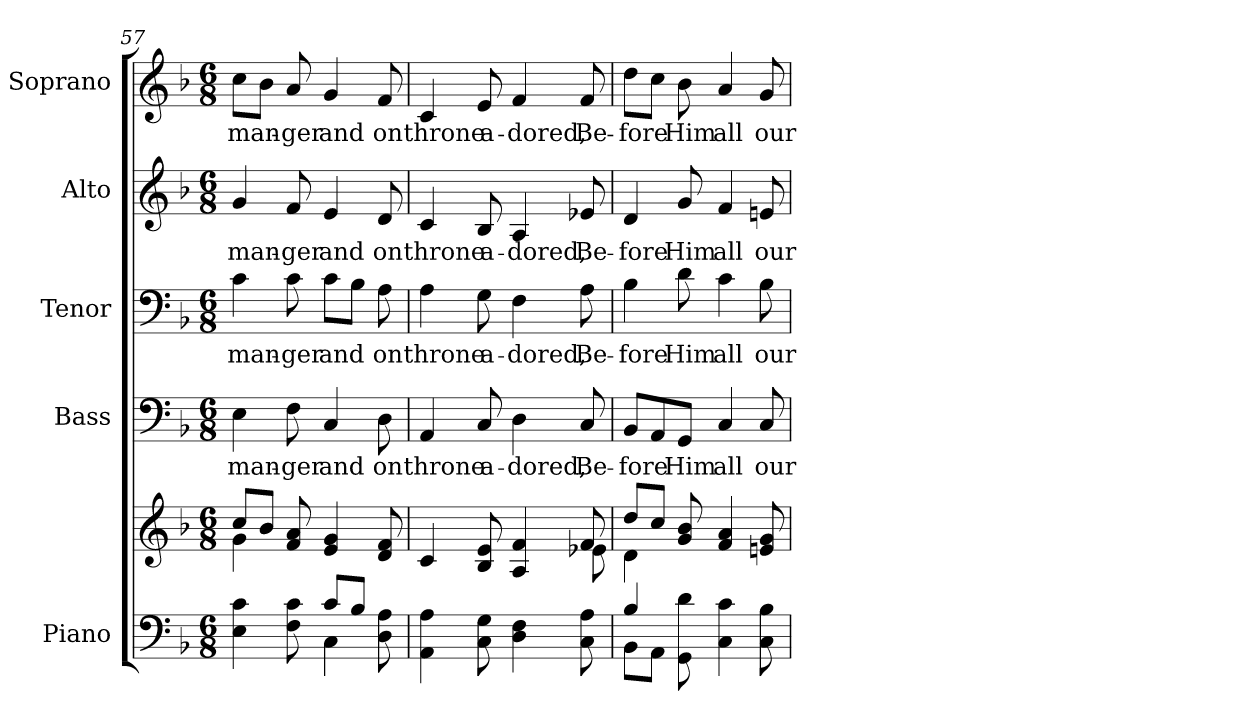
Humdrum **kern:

**kern	**kern	**kern	**text	**kern	**text	**kern	**text	**kern	**text
*part5	*part5	*part4	*part4	*part3	*part3	*part2	*part2	*part1	*part1
*staff6	*staff5	*staff4	*staff4	*staff3	*staff3	*staff2	*staff2	*staff1	*staff1
*I"Piano	*	*I"Bass	*	*I"Tenor	*	*I"Alto	*	*I"Soprano	*
*I'Pno.	*	*I'B.	*	*I'T.	*	*I'A.	*	*I'S.	*
*clefF4	*clefG2	*clefF4	*	*clefF4	*	*clefG2	*	*clefG2	*
*k[b-]	*k[b-]	*k[b-]	*	*k[b-]	*	*k[b-]	*	*k[b-]	*
*F:	*F:	*F:	*	*F:	*	*F:	*	*F:	*
*M6/8	*M6/8	*M6/8	*	*M6/8	*	*M6/8	*	*M6/8	*
=57	=57	=57	=57	=57	=57	=57	=57	=57	=57
*^	*^	*	*	*	*	*	*	*	*
!	!	!	!	!	!LO:LY:b:color=#000000	!	!	!	!	!	!
!	!	!	!	!	!	!	!LO:LY:b:color=#000000	!	!	!	!
!	!	!	!	!	!	!	!	!	!LO:LY:b:color=#000000	!	!
!	!	!	!	!	!	!	!	!	!	!	!LO:LY:b:color=#000000
4Ei\ 4ci	4.ryy	8cci/L	4gi\	4Ei\	man-	4ci\	man-	4gi/	man-	8cci\L	man-
.	.	8b-i/J	.	.	.	.	.	.	.	8b-i\J	.
!	!	!	!	!	!LO:LY:b:color=#000000	!	!	!	!	!	!
!	!	!	!	!	!	!	!LO:LY:b:color=#000000	!	!	!	!
!	!	!	!	!	!	!	!	!	!LO:LY:b:color=#000000	!	!
!	!	!	!	!	!	!	!	!	!	!	!LO:LY:b:color=#000000
8Fi\ 8ci	.	8fi/ 8ai	8ryy	8Fi\	-ger	8ci\	-ger	8fi/	-ger	8ai/	-ger
!	!	!	!	!	!LO:LY:b:color=#000000	!	!	!	!	!	!
!	!	!	!	!	!	!	!LO:LY:b:color=#000000	!	!	!	!
!	!	!	!	!	!	!	!	!	!LO:LY:b:color=#000000	!	!
!	!	!	!	!	!	!	!	!	!	!	!LO:LY:b:color=#000000
8ci/L	4Ci\	4ei/ 4gi	4.ryy	4Ci/	and	8ci\L	and	4ei/	and	4gi/	and
8B-i/J	.	.	.	.	.	8B-i\J	.	.	.	.	.
!	!	!	!	!	!LO:LY:b:color=#000000	!	!	!	!	!	!
!	!	!	!	!	!	!	!LO:LY:b:color=#000000	!	!	!	!
!	!	!	!	!	!	!	!	!	!LO:LY:b:color=#000000	!	!
!	!	!	!	!	!	!	!	!	!	!	!LO:LY:b:color=#000000
8Di\ 8Ai	8ryy	8di/ 8fi	.	8Di\	on	8Ai\	on	8di/	on	8fi/	on
*v	*v	*	*	*	*	*	*	*	*	*	*
!!LO:PB:g=z
=58	=58	=58	=58	=58	=58	=58	=58	=58	=58	=58
*^	*	*	*	*	*	*	*	*	*	*
!	!	!	!	!	!LO:LY:b:color=#000000	!	!	!	!	!	!
*v	*v	*	*	*	*	*	*	*	*	*	*
*^	*	*	*	*	*	*	*	*	*	*
!	!	!	!	!	!	!	!LO:LY:b:color=#000000	!	!	!	!
*v	*v	*	*	*	*	*	*	*	*	*	*
*^	*	*	*	*	*	*	*	*	*	*
!	!	!	!	!	!	!	!	!	!LO:LY:b:color=#000000	!	!
*v	*v	*	*	*	*	*	*	*	*	*	*
*^	*	*	*	*	*	*	*	*	*	*
!	!	!	!	!	!	!	!	!	!	!	!LO:LY:b:color=#000000
*v	*v	*	*	*	*	*	*	*	*	*	*
4AAi\ 4Ai	4ci/	4.ryy	4AAi/	throne	4Ai\	throne	4ci/	throne	4ci/	throne
!	!	!	!	!LO:LY:b:color=#000000	!	!	!	!	!	!
!	!	!	!	!	!	!LO:LY:b:color=#000000	!	!	!	!
!	!	!	!	!	!	!	!	!LO:LY:b:color=#000000	!	!
!	!	!	!	!	!	!	!	!	!	!LO:LY:b:color=#000000
8Ci\ 8Gi	8B-i/ 8ei	.	8Ci/	a-	8Gi\	a-	8B-i/	a-	8ei/	a-
!	!	!	!	!LO:LY:b:color=#000000	!	!	!	!	!	!
!	!	!	!	!	!	!LO:LY:b:color=#000000	!	!	!	!
!	!	!	!	!	!	!	!	!LO:LY:b:color=#000000	!	!
!	!	!	!	!	!	!	!	!	!	!LO:LY:b:color=#000000
4Di\ 4Fi	4Ai/ 4fi	8ryy	4Di\	-dored,	4Fi\	-dored,	4Ai/	-dored,	4fi/	-dored,
.	.	8ryy	.	.	.	.	.	.	.	.
!	!	!	!	!LO:LY:b:color=#000000	!	!	!	!	!	!
!	!	!	!	!	!	!LO:LY:b:color=#000000	!	!	!	!
!	!	!	!	!	!	!	!	!LO:LY:b:color=#000000	!	!
!	!	!	!	!	!	!	!	!	!	!LO:LY:b:color=#000000
8Ci\ 8Ai	8fi/	8e-Xi\	8Ci/	Be-	8Ai\	Be-	8e-Xi/	Be-	8fi/	Be-
=59	=59	=59	=59	=59	=59	=59	=59	=59	=59	=59
*^	*	*	*	*	*	*	*	*	*	*
!	!	!	!	!	!LO:LY:b:color=#000000	!	!	!	!	!	!
!	!	!	!	!	!	!	!LO:LY:b:color=#000000	!	!	!	!
!	!	!	!	!	!	!	!	!	!LO:LY:b:color=#000000	!	!
!	!	!	!	!	!	!	!	!	!	!	!LO:LY:b:color=#000000
4B-i/	8BB-i\L	8ddi/L	4di\	8BB-i/L	-fore	4B-i\	-fore	4di/	-fore	8ddi\L	-fore
.	8AAi\J	8cci/J	.	8AAi/	.	.	.	.	.	8cci\J	.
!	!	!	!	!	!LO:LY:b:color=#000000	!	!	!	!	!	!
!	!	!	!	!	!	!	!LO:LY:b:color=#000000	!	!	!	!
!	!	!	!	!	!	!	!	!	!LO:LY:b:color=#000000	!	!
!	!	!	!	!	!	!	!	!	!	!	!LO:LY:b:color=#000000
8GGi\ 8di	8ryy	8gi/ 8b-i	8ryy	8GGi/J	Him	8di\	Him	8gi/	Him	8b-i\	Him
!	!	!	!	!	!LO:LY:b:color=#000000	!	!	!	!	!	!
!	!	!	!	!	!	!	!LO:LY:b:color=#000000	!	!	!	!
!	!	!	!	!	!	!	!	!	!LO:LY:b:color=#000000	!	!
!	!	!	!	!	!	!	!	!	!	!	!LO:LY:b:color=#000000
4Ci\ 4ci	4.ryy	4fi/ 4ai	4.ryy	4Ci/	all	4ci\	all	4fi/	all	4ai/	all
!	!	!	!	!	!LO:LY:b:color=#000000	!	!	!	!	!	!
!	!	!	!	!	!	!	!LO:LY:b:color=#000000	!	!	!	!
!	!	!	!	!	!	!	!	!	!LO:LY:b:color=#000000	!	!
!	!	!	!	!	!	!	!	!	!	!	!LO:LY:b:color=#000000
8Ci\ 8B-i	.	8eni/ 8gi	.	8Ci/	our	8B-i\	our	8eni/	our	8gi/	our
*v	*v	*	*	*	*	*	*	*	*	*	*
*	*v	*v	*	*	*	*	*	*	*	*
=	=	=	=	=	=	=	=	=	=
*-	*-	*-	*-	*-	*-	*-	*-	*-	*-
